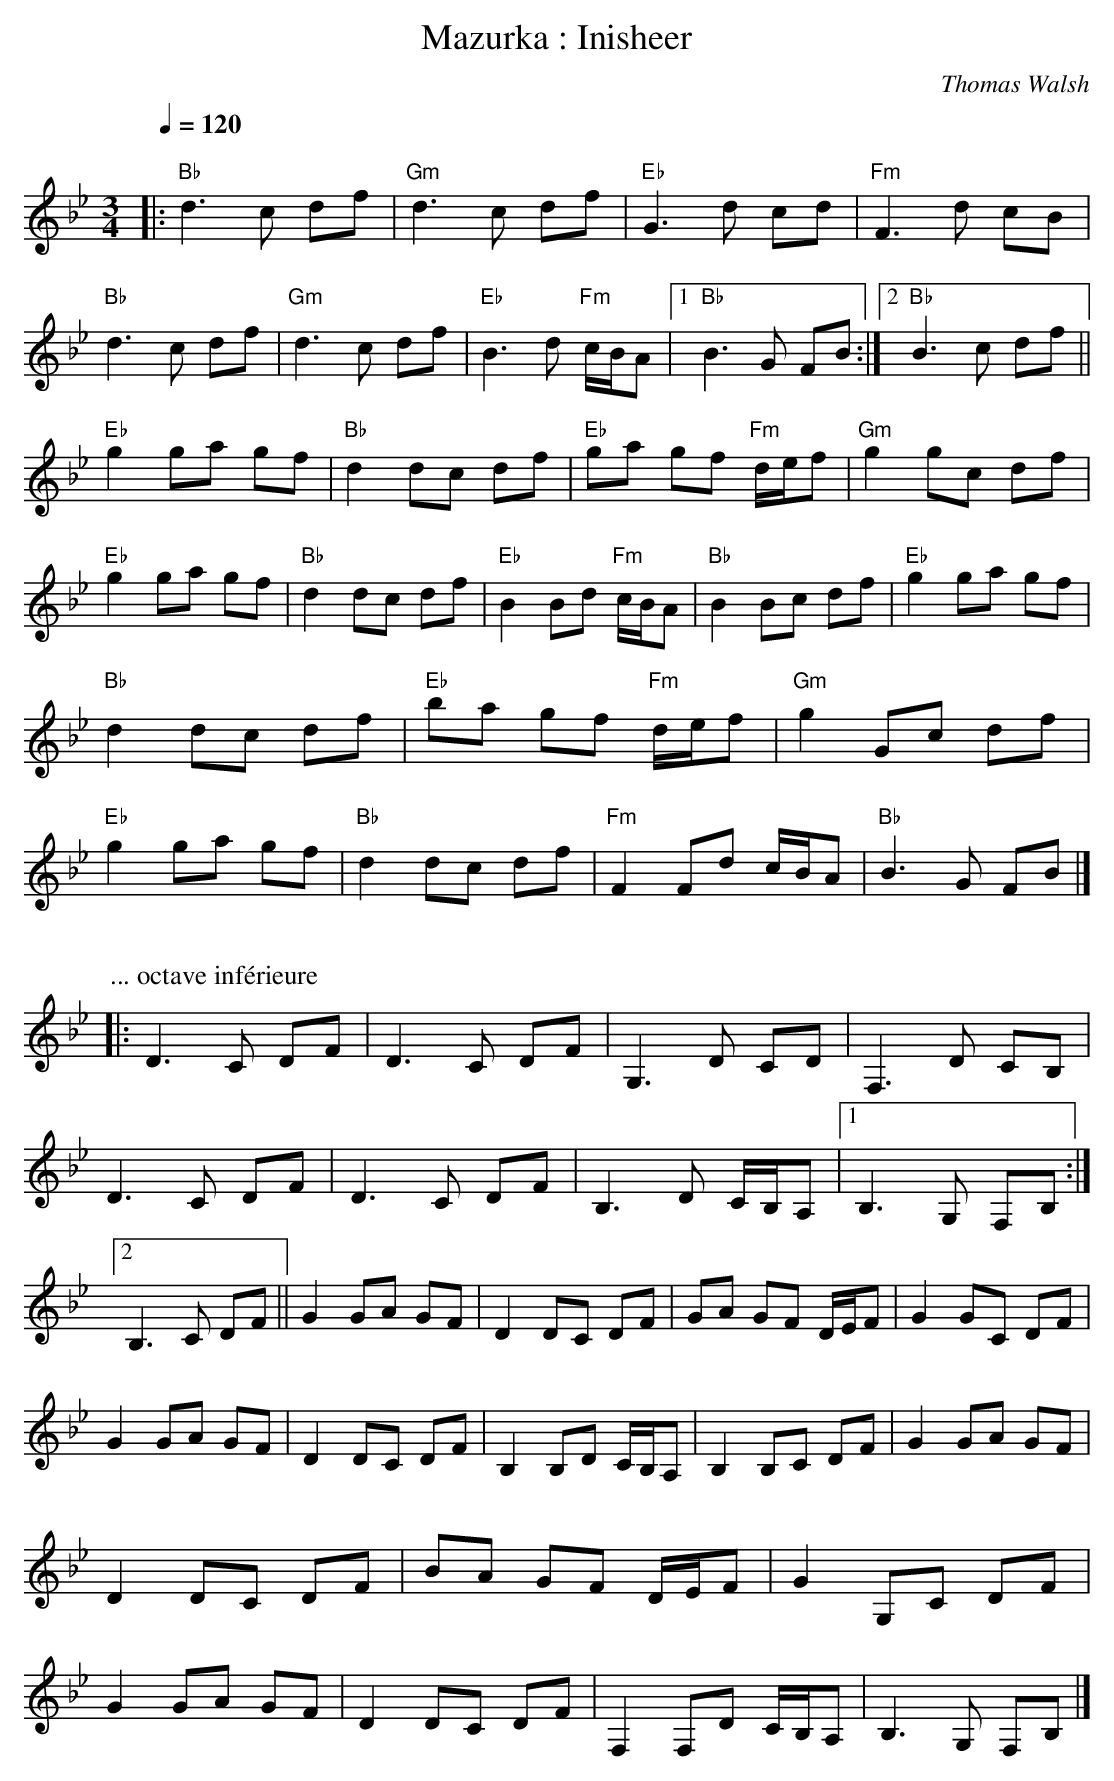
X:1
T:Mazurka : Inisheer
C:Thomas Walsh
L:1/8
M:3/4
Q:1/4=120
K:Bbmaj treble
P:
|: "Bb"d3c df |\
"Gm"d3c df | "Eb"G3d cd | "Fm"F3d cB | "Bb"d3c df |\
"Gm"d3c df | "Eb"B3d "Fm"c/2B/2A |1 "Bb"B3G FB :|2 "Bb"B3c df ||\
 "Eb"g2 ga gf | "Bb"d2 dc df | "Eb"ga gf "Fm"d/2e/2f | "Gm"g2 gc df |\
 "Eb"g2 ga gf | "Bb"d2 dc df | "Eb"B2 Bd "Fm"c/2B/2A | "Bb"B2 Bc df |\
 "Eb"g2 ga gf | "Bb"d2 dc df | "Eb"ba gf "Fm"d/2e/2f | "Gm"g2 Gc df |\
 "Eb"g2 ga gf | "Bb"d2 dc df | "Fm"F2 Fd c/2B/2A | "Bb"B3G FB |]
%%vskip 10
P:... octave inférieure
|: D3C DF |\
D3C DF | G,3D CD | F,3D CB, | D3C DF | D3C DF | B,3D C/2B,/2A, |1\
B,3G, F,B, :|2 B,3C DF ||\
G2 GA GF | D2 DC DF | GA GF D/2E/2F | G2 GC DF |\
G2 GA GF | D2 DC DF | B,2 B,D C/2B,/2A, | B,2 B,C DF |\
G2 GA GF | D2 DC DF | BA GF D/2E/2F | G2 G,C DF |\
G2 GA GF | D2 DC DF | F,2 F,D C/2B,/2A, | B,3G, F,B, |]
